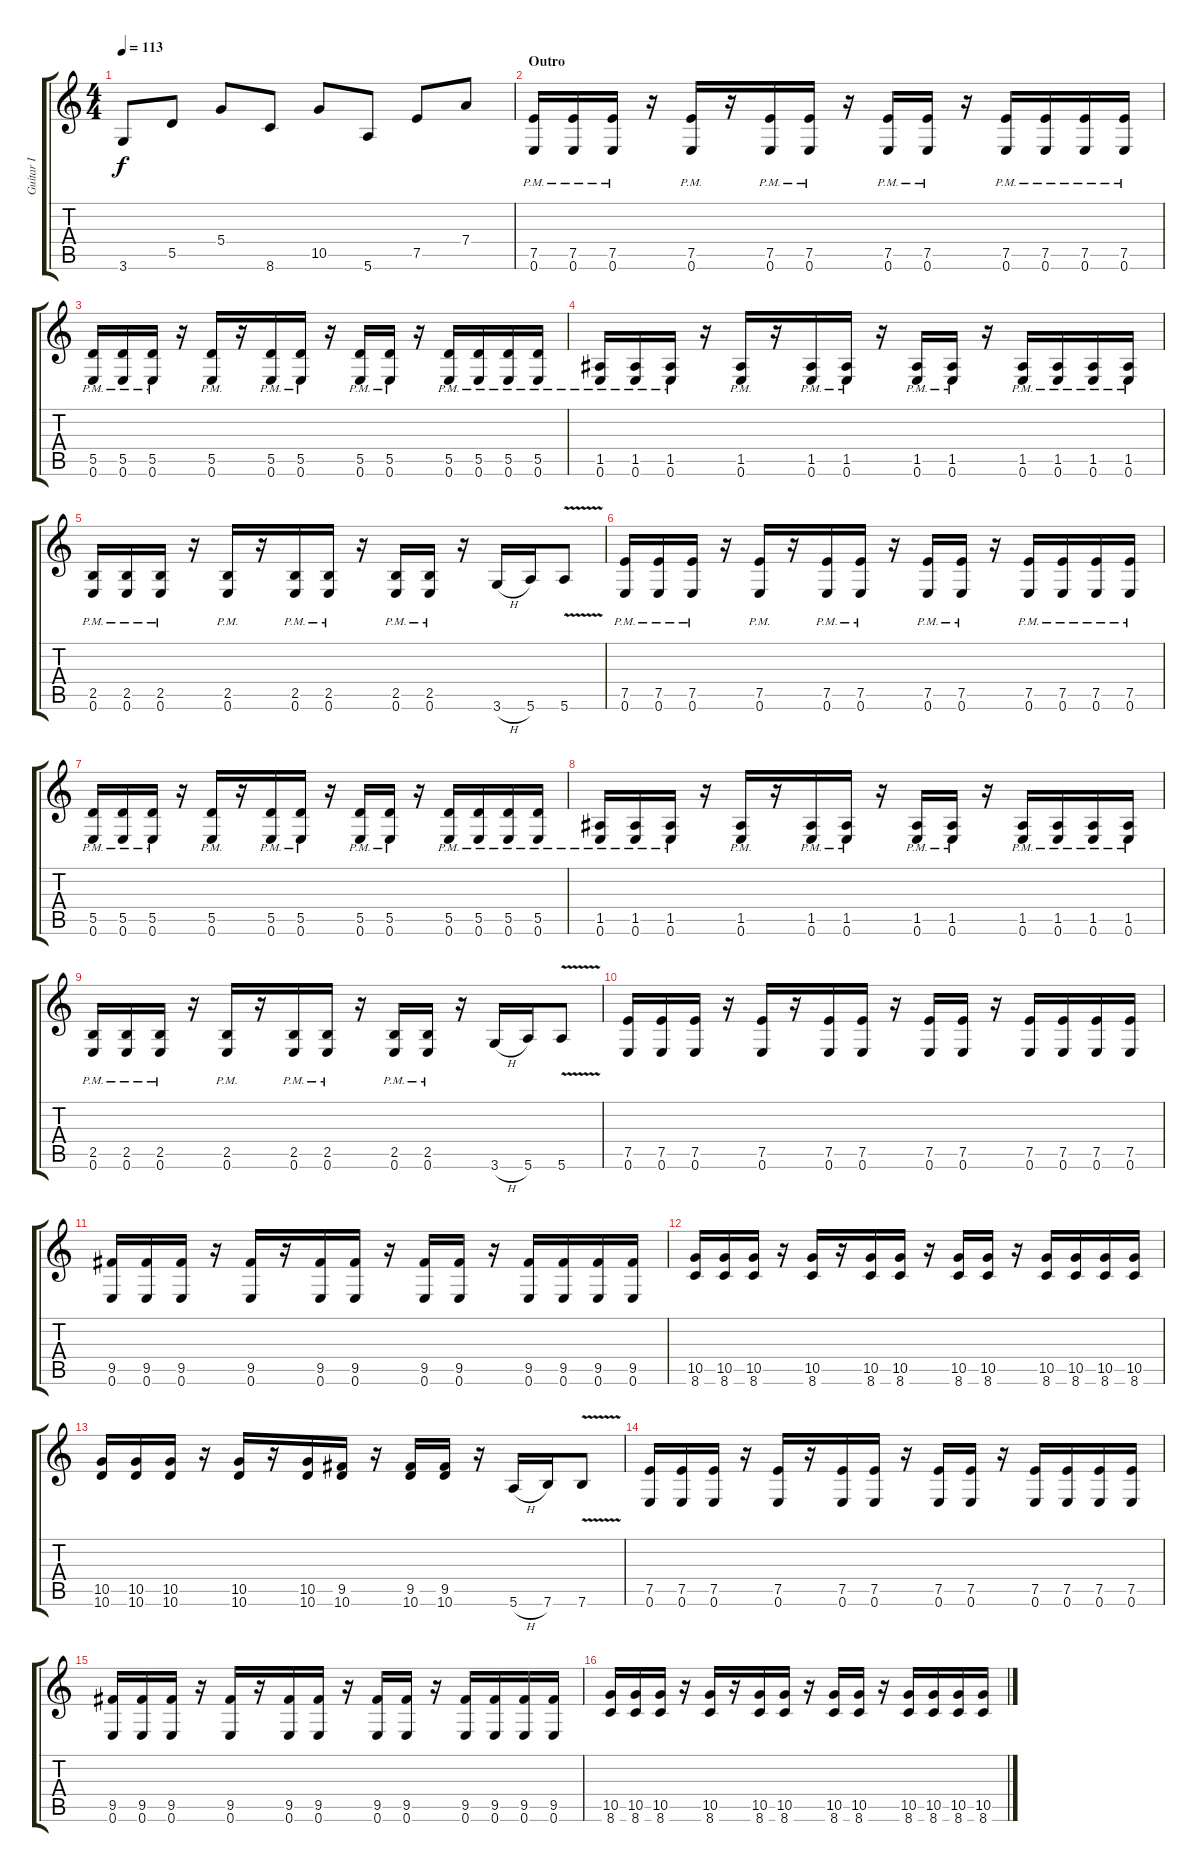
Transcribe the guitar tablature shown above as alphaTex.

\track ("Guitar I" "Guitar I") {instrument overdrivenguitar}
\staff {score tabs}
\tuning (E4 B3 G3 D3 A2 E2) {hide}
\ts (4 4)
\tempo 113
\clef g2
\ks c
3.6.8{dy f} 5.5.8 5.4.8 8.6.8 10.5.8 5.6.8 7.5.8 7.4.8 |
\section ("" "Outro")
(7.5{pm} 0.6{pm}).16 (7.5{pm} 0.6{pm}).16 (7.5{pm} 0.6{pm}).16 r.16 (7.5{pm} 0.6{pm}).16 r.16 (7.5{pm} 0.6{pm}).16 (7.5{pm} 0.6{pm}).16 r.16 (7.5{pm} 0.6{pm}).16 (7.5{pm} 0.6{pm}).16 r.16 (7.5{pm} 0.6{pm}).16 (7.5{pm} 0.6{pm}).16 (7.5{pm} 0.6{pm}).16 (7.5{pm} 0.6{pm}).16 |
(5.5{pm} 0.6{pm}).16 (5.5{pm} 0.6{pm}).16 (5.5{pm} 0.6{pm}).16 r.16 (5.5{pm} 0.6{pm}).16 r.16 (5.5{pm} 0.6{pm}).16 (5.5{pm} 0.6{pm}).16 r.16 (5.5{pm} 0.6{pm}).16 (5.5{pm} 0.6{pm}).16 r.16 (5.5{pm} 0.6{pm}).16 (5.5{pm} 0.6{pm}).16 (5.5{pm} 0.6{pm}).16 (5.5{pm} 0.6{pm}).16 |
(1.5{pm} 0.6{pm}).16 (1.5{pm} 0.6{pm}).16 (1.5{pm} 0.6{pm}).16 r.16 (1.5{pm} 0.6{pm}).16 r.16 (1.5{pm} 0.6{pm}).16 (1.5{pm} 0.6{pm}).16 r.16 (1.5{pm} 0.6{pm}).16 (1.5{pm} 0.6{pm}).16 r.16 (1.5{pm} 0.6{pm}).16 (1.5{pm} 0.6{pm}).16 (1.5{pm} 0.6{pm}).16 (1.5{pm} 0.6{pm}).16 |
(2.5{pm} 0.6{pm}).16 (2.5{pm} 0.6{pm}).16 (2.5{pm} 0.6{pm}).16 r.16 (2.5{pm} 0.6{pm}).16 r.16 (2.5{pm} 0.6{pm}).16 (2.5{pm} 0.6{pm}).16 r.16 (2.5{pm} 0.6{pm}).16 (2.5{pm} 0.6{pm}).16 r.16 3.6{h}.16 5.6.16 5.6{v}.8 |
(7.5{pm} 0.6{pm}).16 (7.5{pm} 0.6{pm}).16 (7.5{pm} 0.6{pm}).16 r.16 (7.5{pm} 0.6{pm}).16 r.16 (7.5{pm} 0.6{pm}).16 (7.5{pm} 0.6{pm}).16 r.16 (7.5{pm} 0.6{pm}).16 (7.5{pm} 0.6{pm}).16 r.16 (7.5{pm} 0.6{pm}).16 (7.5{pm} 0.6{pm}).16 (7.5{pm} 0.6{pm}).16 (7.5{pm} 0.6{pm}).16 |
(5.5{pm} 0.6{pm}).16 (5.5{pm} 0.6{pm}).16 (5.5{pm} 0.6{pm}).16 r.16 (5.5{pm} 0.6{pm}).16 r.16 (5.5{pm} 0.6{pm}).16 (5.5{pm} 0.6{pm}).16 r.16 (5.5{pm} 0.6{pm}).16 (5.5{pm} 0.6{pm}).16 r.16 (5.5{pm} 0.6{pm}).16 (5.5{pm} 0.6{pm}).16 (5.5{pm} 0.6{pm}).16 (5.5{pm} 0.6{pm}).16 |
(1.5{pm} 0.6{pm}).16 (1.5{pm} 0.6{pm}).16 (1.5{pm} 0.6{pm}).16 r.16 (1.5{pm} 0.6{pm}).16 r.16 (1.5{pm} 0.6{pm}).16 (1.5{pm} 0.6{pm}).16 r.16 (1.5{pm} 0.6{pm}).16 (1.5{pm} 0.6{pm}).16 r.16 (1.5{pm} 0.6{pm}).16 (1.5{pm} 0.6{pm}).16 (1.5{pm} 0.6{pm}).16 (1.5{pm} 0.6{pm}).16 |
(2.5{pm} 0.6{pm}).16 (2.5{pm} 0.6{pm}).16 (2.5{pm} 0.6{pm}).16 r.16 (2.5{pm} 0.6{pm}).16 r.16 (2.5{pm} 0.6{pm}).16 (2.5{pm} 0.6{pm}).16 r.16 (2.5{pm} 0.6{pm}).16 (2.5{pm} 0.6{pm}).16 r.16 3.6{h}.16 5.6.16 5.6{v}.8 |
(7.5 0.6).16 (7.5 0.6).16 (7.5 0.6).16 r.16 (7.5 0.6).16 r.16 (7.5 0.6).16 (7.5 0.6).16 r.16 (7.5 0.6).16 (7.5 0.6).16 r.16 (7.5 0.6).16 (7.5 0.6).16 (7.5 0.6).16 (7.5 0.6).16 |
(9.5 0.6).16 (9.5 0.6).16 (9.5 0.6).16 r.16 (9.5 0.6).16 r.16 (9.5 0.6).16 (9.5 0.6).16 r.16 (9.5 0.6).16 (9.5 0.6).16 r.16 (9.5 0.6).16 (9.5 0.6).16 (9.5 0.6).16 (9.5 0.6).16 |
(10.5 8.6).16 (10.5 8.6).16 (10.5 8.6).16 r.16 (10.5 8.6).16 r.16 (10.5 8.6).16 (10.5 8.6).16 r.16 (10.5 8.6).16 (10.5 8.6).16 r.16 (10.5 8.6).16 (10.5 8.6).16 (10.5 8.6).16 (10.5 8.6).16 |
(10.5 10.6).16 (10.5 10.6).16 (10.5 10.6).16 r.16 (10.5 10.6).16 r.16 (10.5 10.6).16 (9.5 10.6).16 r.16 (9.5 10.6).16 (9.5 10.6).16 r.16 5.6{h}.16 7.6.16 7.6{v}.8 |
(7.5 0.6).16 (7.5 0.6).16 (7.5 0.6).16 r.16 (7.5 0.6).16 r.16 (7.5 0.6).16 (7.5 0.6).16 r.16 (7.5 0.6).16 (7.5 0.6).16 r.16 (7.5 0.6).16 (7.5 0.6).16 (7.5 0.6).16 (7.5 0.6).16 |
(9.5 0.6).16 (9.5 0.6).16 (9.5 0.6).16 r.16 (9.5 0.6).16 r.16 (9.5 0.6).16 (9.5 0.6).16 r.16 (9.5 0.6).16 (9.5 0.6).16 r.16 (9.5 0.6).16 (9.5 0.6).16 (9.5 0.6).16 (9.5 0.6).16 |
(10.5 8.6).16 (10.5 8.6).16 (10.5 8.6).16 r.16 (10.5 8.6).16 r.16 (10.5 8.6).16 (10.5 8.6).16 r.16 (10.5 8.6).16 (10.5 8.6).16 r.16 (10.5 8.6).16 (10.5 8.6).16 (10.5 8.6).16 (10.5 8.6).16
